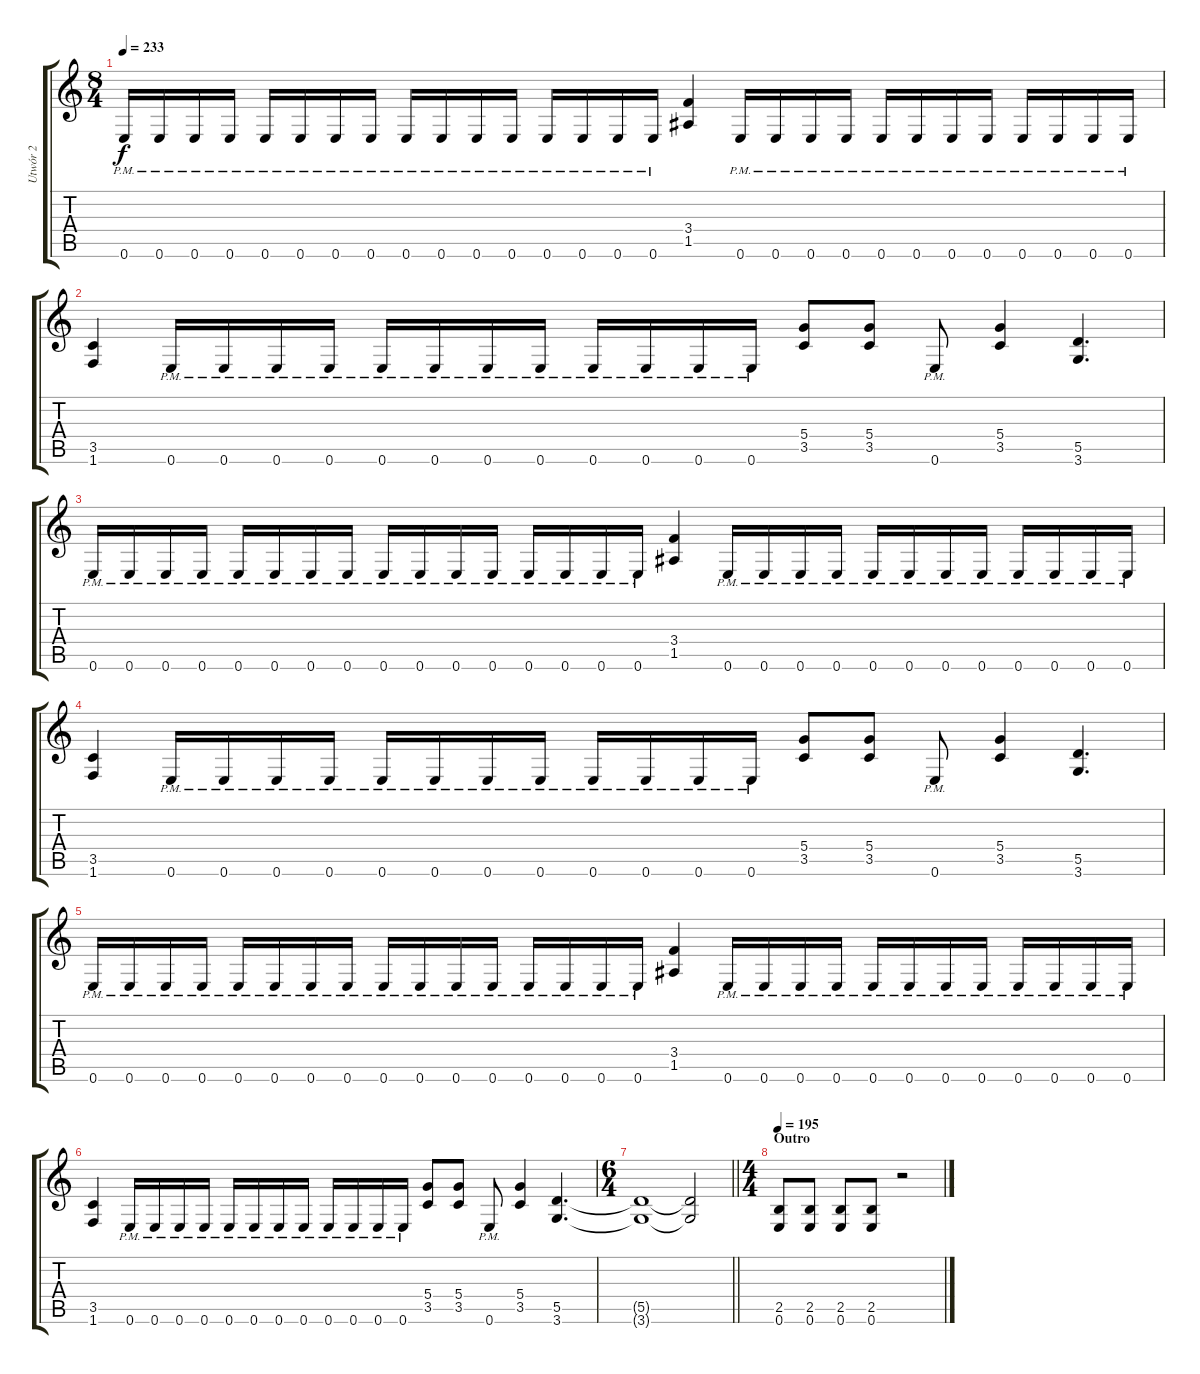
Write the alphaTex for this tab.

\track ("Utwór 2" "Utwór 2") {instrument distortionguitar}
\staff {score tabs}
\tuning (E4 B3 G3 D3 A2 E2) {hide}
\ts (8 4)
\tempo 233
\clef g2
\ks c
0.6{pm}.16{dy f} 0.6{pm}.16 0.6{pm}.16 0.6{pm}.16 0.6{pm}.16 0.6{pm}.16 0.6{pm}.16 0.6{pm}.16 0.6{pm}.16 0.6{pm}.16 0.6{pm}.16 0.6{pm}.16 0.6{pm}.16 0.6{pm}.16 0.6{pm}.16 0.6{pm}.16 (3.4 1.5).4 0.6{pm}.16 0.6{pm}.16 0.6{pm}.16 0.6{pm}.16 0.6{pm}.16 0.6{pm}.16 0.6{pm}.16 0.6{pm}.16 0.6{pm}.16 0.6{pm}.16 0.6{pm}.16 0.6{pm}.16 |
(3.5 1.6).4 0.6{pm}.16 0.6{pm}.16 0.6{pm}.16 0.6{pm}.16 0.6{pm}.16 0.6{pm}.16 0.6{pm}.16 0.6{pm}.16 0.6{pm}.16 0.6{pm}.16 0.6{pm}.16 0.6{pm}.16 (5.4 3.5).8 (5.4 3.5).8 0.6{pm}.8 (5.4 3.5).4 (5.5 3.6).4{d} |
0.6{pm}.16 0.6{pm}.16 0.6{pm}.16 0.6{pm}.16 0.6{pm}.16 0.6{pm}.16 0.6{pm}.16 0.6{pm}.16 0.6{pm}.16 0.6{pm}.16 0.6{pm}.16 0.6{pm}.16 0.6{pm}.16 0.6{pm}.16 0.6{pm}.16 0.6{pm}.16 (3.4 1.5).4 0.6{pm}.16 0.6{pm}.16 0.6{pm}.16 0.6{pm}.16 0.6{pm}.16 0.6{pm}.16 0.6{pm}.16 0.6{pm}.16 0.6{pm}.16 0.6{pm}.16 0.6{pm}.16 0.6{pm}.16 |
(3.5 1.6).4 0.6{pm}.16 0.6{pm}.16 0.6{pm}.16 0.6{pm}.16 0.6{pm}.16 0.6{pm}.16 0.6{pm}.16 0.6{pm}.16 0.6{pm}.16 0.6{pm}.16 0.6{pm}.16 0.6{pm}.16 (5.4 3.5).8 (5.4 3.5).8 0.6{pm}.8 (5.4 3.5).4 (5.5 3.6).4{d} |
0.6{pm}.16 0.6{pm}.16 0.6{pm}.16 0.6{pm}.16 0.6{pm}.16 0.6{pm}.16 0.6{pm}.16 0.6{pm}.16 0.6{pm}.16 0.6{pm}.16 0.6{pm}.16 0.6{pm}.16 0.6{pm}.16 0.6{pm}.16 0.6{pm}.16 0.6{pm}.16 (3.4 1.5).4 0.6{pm}.16 0.6{pm}.16 0.6{pm}.16 0.6{pm}.16 0.6{pm}.16 0.6{pm}.16 0.6{pm}.16 0.6{pm}.16 0.6{pm}.16 0.6{pm}.16 0.6{pm}.16 0.6{pm}.16 |
(3.5 1.6).4 0.6{pm}.16 0.6{pm}.16 0.6{pm}.16 0.6{pm}.16 0.6{pm}.16 0.6{pm}.16 0.6{pm}.16 0.6{pm}.16 0.6{pm}.16 0.6{pm}.16 0.6{pm}.16 0.6{pm}.16 (5.4 3.5).8 (5.4 3.5).8 0.6{pm}.8 (5.4 3.5).4 (5.5 3.6).4{d} |
\ts (6 4)
\barLineRight lightlight
(5.5{t} 3.6{t}).1 (5.5{t} 3.6{t}).2 |
\ts (4 4)
\section ("" "Outro")
\tempo 195
(2.5 0.6).8 (2.5 0.6).8 (2.5 0.6).8 (2.5 0.6).8 r.2
